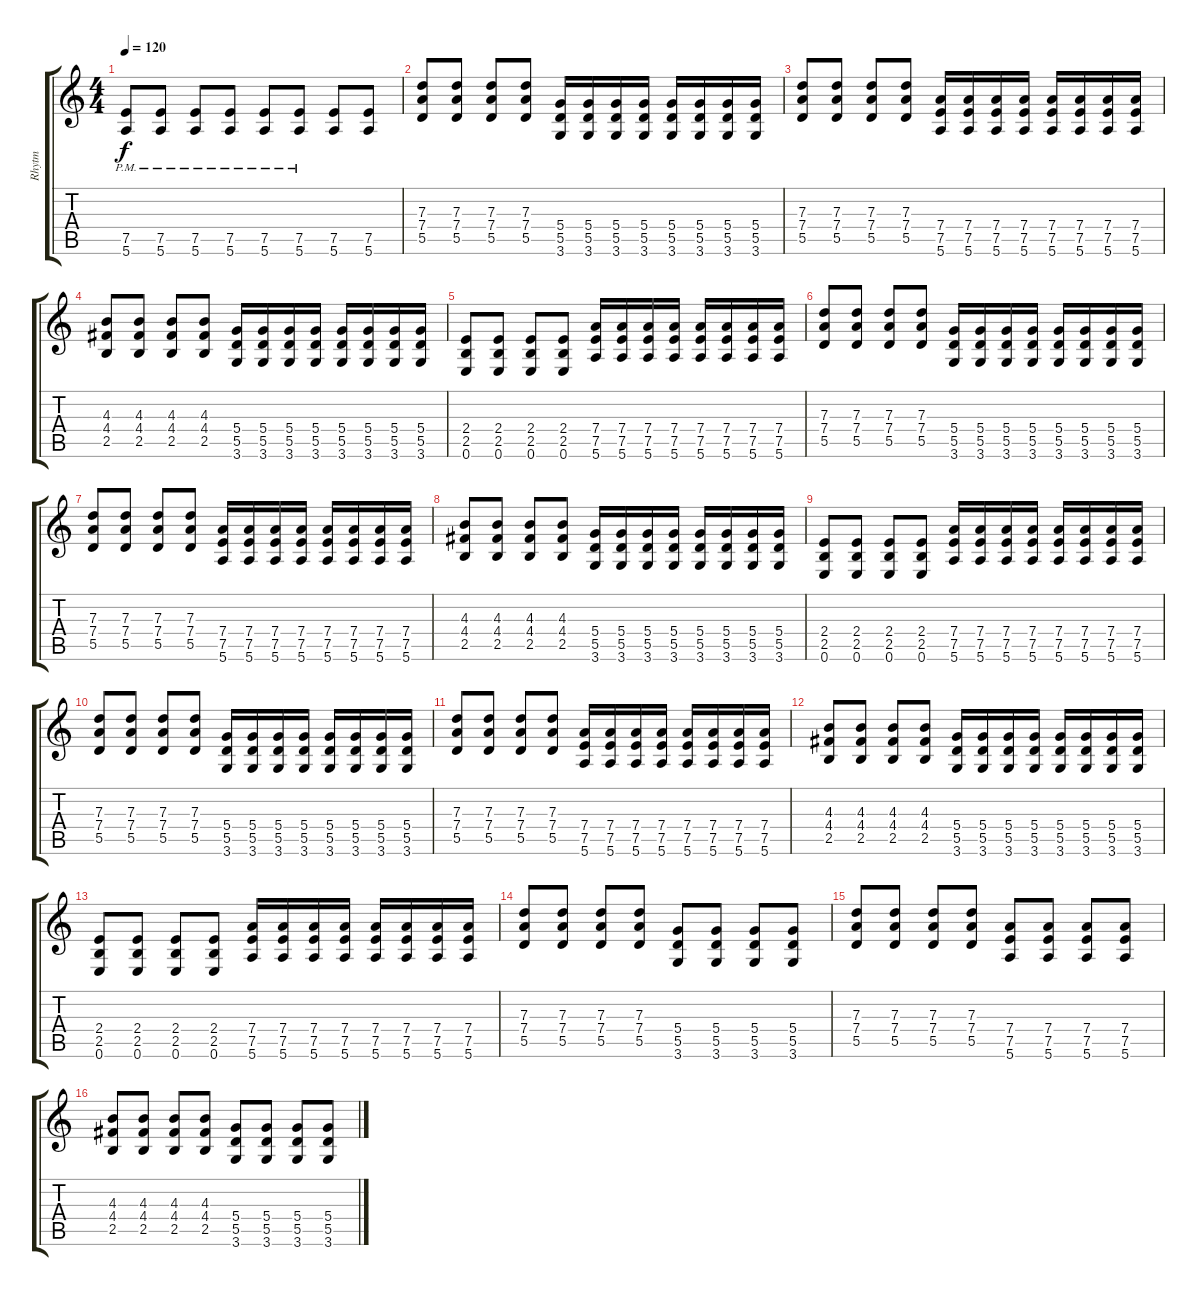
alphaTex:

\track ("Rhytm" "Rhytm") {instrument distortionguitar}
\staff {score tabs}
\tuning (E4 B3 G3 D3 A2 E2) {hide}
\ts (4 4)
\tempo 120
\clef g2
\ks c
(7.5{pm} 5.6{pm}).8{dy f} (7.5{pm} 5.6{pm}).8 (7.5{pm} 5.6{pm}).8 (7.5{pm} 5.6{pm}).8 (7.5{pm} 5.6{pm}).8 (7.5{pm} 5.6{pm}).8 (7.5 5.6).8 (7.5 5.6).8 |
(7.3 7.4 5.5).8 (7.3 7.4 5.5).8 (7.3 7.4 5.5).8 (7.3 7.4 5.5).8 (5.4 5.5 3.6).16 (5.4 5.5 3.6).16 (5.4 5.5 3.6).16 (5.4 5.5 3.6).16 (5.4 5.5 3.6).16 (5.4 5.5 3.6).16 (5.4 5.5 3.6).16 (5.4 5.5 3.6).16 |
(7.3 7.4 5.5).8 (7.3 7.4 5.5).8 (7.3 7.4 5.5).8 (7.3 7.4 5.5).8 (7.4 7.5 5.6).16 (7.4 7.5 5.6).16 (7.4 7.5 5.6).16 (7.4 7.5 5.6).16 (7.4 7.5 5.6).16 (7.4 7.5 5.6).16 (7.4 7.5 5.6).16 (7.4 7.5 5.6).16 |
(4.3 4.4 2.5).8 (4.3 4.4 2.5).8 (4.3 4.4 2.5).8 (4.3 4.4 2.5).8 (5.4 5.5 3.6).16 (5.4 5.5 3.6).16 (5.4 5.5 3.6).16 (5.4 5.5 3.6).16 (5.4 5.5 3.6).16 (5.4 5.5 3.6).16 (5.4 5.5 3.6).16 (5.4 5.5 3.6).16 |
(2.4 2.5 0.6).8 (2.4 2.5 0.6).8 (2.4 2.5 0.6).8 (2.4 2.5 0.6).8 (7.4 7.5 5.6).16 (7.4 7.5 5.6).16 (7.4 7.5 5.6).16 (7.4 7.5 5.6).16 (7.4 7.5 5.6).16 (7.4 7.5 5.6).16 (7.4 7.5 5.6).16 (7.4 7.5 5.6).16 |
(7.3 7.4 5.5).8 (7.3 7.4 5.5).8 (7.3 7.4 5.5).8 (7.3 7.4 5.5).8 (5.4 5.5 3.6).16 (5.4 5.5 3.6).16 (5.4 5.5 3.6).16 (5.4 5.5 3.6).16 (5.4 5.5 3.6).16 (5.4 5.5 3.6).16 (5.4 5.5 3.6).16 (5.4 5.5 3.6).16 |
(7.3 7.4 5.5).8 (7.3 7.4 5.5).8 (7.3 7.4 5.5).8 (7.3 7.4 5.5).8 (7.4 7.5 5.6).16 (7.4 7.5 5.6).16 (7.4 7.5 5.6).16 (7.4 7.5 5.6).16 (7.4 7.5 5.6).16 (7.4 7.5 5.6).16 (7.4 7.5 5.6).16 (7.4 7.5 5.6).16 |
(4.3 4.4 2.5).8 (4.3 4.4 2.5).8 (4.3 4.4 2.5).8 (4.3 4.4 2.5).8 (5.4 5.5 3.6).16 (5.4 5.5 3.6).16 (5.4 5.5 3.6).16 (5.4 5.5 3.6).16 (5.4 5.5 3.6).16 (5.4 5.5 3.6).16 (5.4 5.5 3.6).16 (5.4 5.5 3.6).16 |
(2.4 2.5 0.6).8 (2.4 2.5 0.6).8 (2.4 2.5 0.6).8 (2.4 2.5 0.6).8 (7.4 7.5 5.6).16 (7.4 7.5 5.6).16 (7.4 7.5 5.6).16 (7.4 7.5 5.6).16 (7.4 7.5 5.6).16 (7.4 7.5 5.6).16 (7.4 7.5 5.6).16 (7.4 7.5 5.6).16 |
(7.3 7.4 5.5).8 (7.3 7.4 5.5).8 (7.3 7.4 5.5).8 (7.3 7.4 5.5).8 (5.4 5.5 3.6).16 (5.4 5.5 3.6).16 (5.4 5.5 3.6).16 (5.4 5.5 3.6).16 (5.4 5.5 3.6).16 (5.4 5.5 3.6).16 (5.4 5.5 3.6).16 (5.4 5.5 3.6).16 |
(7.3 7.4 5.5).8 (7.3 7.4 5.5).8 (7.3 7.4 5.5).8 (7.3 7.4 5.5).8 (7.4 7.5 5.6).16 (7.4 7.5 5.6).16 (7.4 7.5 5.6).16 (7.4 7.5 5.6).16 (7.4 7.5 5.6).16 (7.4 7.5 5.6).16 (7.4 7.5 5.6).16 (7.4 7.5 5.6).16 |
(4.3 4.4 2.5).8 (4.3 4.4 2.5).8 (4.3 4.4 2.5).8 (4.3 4.4 2.5).8 (5.4 5.5 3.6).16 (5.4 5.5 3.6).16 (5.4 5.5 3.6).16 (5.4 5.5 3.6).16 (5.4 5.5 3.6).16 (5.4 5.5 3.6).16 (5.4 5.5 3.6).16 (5.4 5.5 3.6).16 |
(2.4 2.5 0.6).8 (2.4 2.5 0.6).8 (2.4 2.5 0.6).8 (2.4 2.5 0.6).8 (7.4 7.5 5.6).16 (7.4 7.5 5.6).16 (7.4 7.5 5.6).16 (7.4 7.5 5.6).16 (7.4 7.5 5.6).16 (7.4 7.5 5.6).16 (7.4 7.5 5.6).16 (7.4 7.5 5.6).16 |
(7.3 7.4 5.5).8 (7.3 7.4 5.5).8 (7.3 7.4 5.5).8 (7.3 7.4 5.5).8 (5.4 5.5 3.6).8 (5.4 5.5 3.6).8 (5.4 5.5 3.6).8 (5.4 5.5 3.6).8 |
(7.3 7.4 5.5).8 (7.3 7.4 5.5).8 (7.3 7.4 5.5).8 (7.3 7.4 5.5).8 (7.4 7.5 5.6).8 (7.4 7.5 5.6).8 (7.4 7.5 5.6).8 (7.4 7.5 5.6).8 |
(4.3 4.4 2.5).8 (4.3 4.4 2.5).8 (4.3 4.4 2.5).8 (4.3 4.4 2.5).8 (5.4 5.5 3.6).8 (5.4 5.5 3.6).8 (5.4 5.5 3.6).8 (5.4 5.5 3.6).8
